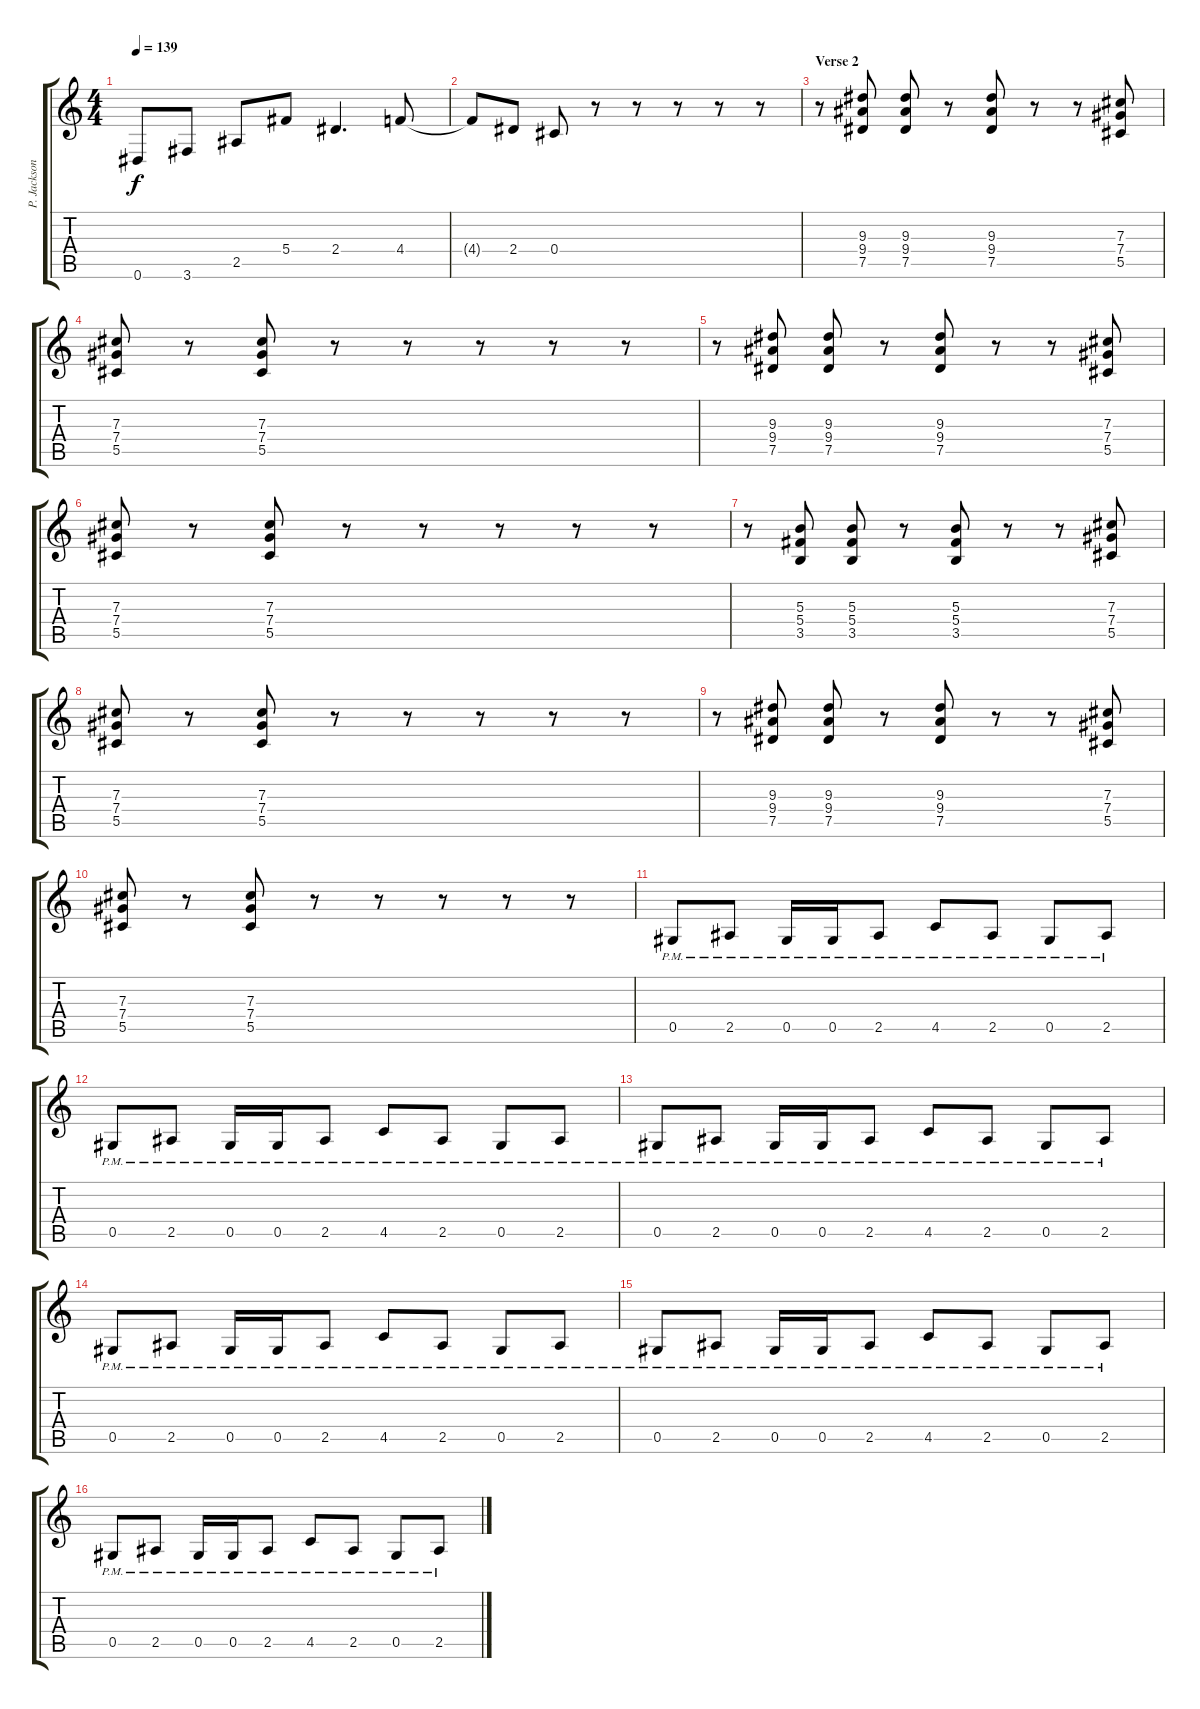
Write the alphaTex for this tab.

\track ("P. Jackson Jr. (Rhythm)" "P. Jackson") {instrument distortionguitar}
\staff {score tabs}
\tuning (Eb4 Bb3 Gb3 Db3 Ab2 Eb2) {hide}
\ts (4 4)
\tempo 139
\clef g2
\ks c
0.6{t}.8{dy f} 3.6.8 2.5.8 5.4.8 2.4.4{d} 4.4.8 |
4.4{t}.8 2.4.8 0.4.8 r.8 r.8 r.8 r.8 r.8 |
\section ("" "Verse 2")
r.8 (9.3 9.4 7.5).8 (9.3 9.4 7.5).8 r.8 (9.3 9.4 7.5).8 r.8 r.8 (7.3 7.4 5.5).8 |
(7.3 7.4 5.5).8 r.8 (7.3 7.4 5.5).8 r.8 r.8 r.8 r.8 r.8 |
r.8 (9.3 9.4 7.5).8 (9.3 9.4 7.5).8 r.8 (9.3 9.4 7.5).8 r.8 r.8 (7.3 7.4 5.5).8 |
(7.3 7.4 5.5).8 r.8 (7.3 7.4 5.5).8 r.8 r.8 r.8 r.8 r.8 |
r.8 (5.3 5.4 3.5).8 (5.3 5.4 3.5).8 r.8 (5.3 5.4 3.5).8 r.8 r.8 (7.3 7.4 5.5).8 |
(7.3 7.4 5.5).8 r.8 (7.3 7.4 5.5).8 r.8 r.8 r.8 r.8 r.8 |
r.8 (9.3 9.4 7.5).8 (9.3 9.4 7.5).8 r.8 (9.3 9.4 7.5).8 r.8 r.8 (7.3 7.4 5.5).8 |
(7.3 7.4 5.5).8 r.8 (7.3 7.4 5.5).8 r.8 r.8 r.8 r.8 r.8 |
0.5{pm}.8 2.5{pm}.8 0.5{pm}.16 0.5{pm}.16 2.5{pm}.8 4.5{pm}.8 2.5{pm}.8 0.5{pm}.8 2.5{pm}.8 |
0.5{pm}.8 2.5{pm}.8 0.5{pm}.16 0.5{pm}.16 2.5{pm}.8 4.5{pm}.8 2.5{pm}.8 0.5{pm}.8 2.5{pm}.8 |
0.5{pm}.8 2.5{pm}.8 0.5{pm}.16 0.5{pm}.16 2.5{pm}.8 4.5{pm}.8 2.5{pm}.8 0.5{pm}.8 2.5{pm}.8 |
0.5{pm}.8 2.5{pm}.8 0.5{pm}.16 0.5{pm}.16 2.5{pm}.8 4.5{pm}.8 2.5{pm}.8 0.5{pm}.8 2.5{pm}.8 |
0.5{pm}.8 2.5{pm}.8 0.5{pm}.16 0.5{pm}.16 2.5{pm}.8 4.5{pm}.8 2.5{pm}.8 0.5{pm}.8 2.5{pm}.8 |
0.5{pm}.8 2.5{pm}.8 0.5{pm}.16 0.5{pm}.16 2.5{pm}.8 4.5{pm}.8 2.5{pm}.8 0.5{pm}.8 2.5{pm}.8
